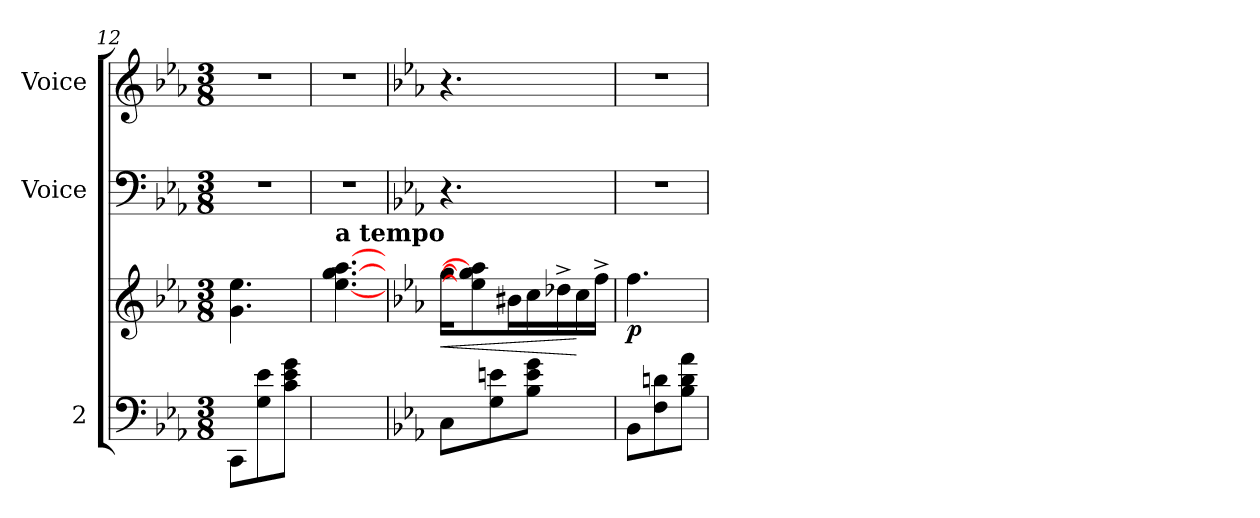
**kern	**kern	**dynam	**kern	**kern
*part3	*part3	*part3	*part2	*part1
*staff4	*staff3	*staff3/4	*staff2	*staff1
*I"2	*	*	*I"Voice	*I"Voice
*I'2	*	*	*I'Voice	*I'Voice
!!LO:LB:g=z
*clefF4	*clefG2	*	*clefF4	*clefG2
*k[b-e-a-]	*k[b-e-a-]	*	*k[b-e-a-]	*k[b-e-a-]
*M3/8	*M3/8	*	*M3/8	*M3/8
=12	=12	=12	=12	=12
8CC\L	4.g\ 4.ee-\	.	4.r	4.r
8G\ 8e-\	.	.	.	.
8c\ 8e-\ 8g\J	.	.	.	.
=13	=13	=13	=13	=13
!	!LO:TX:a:B:t=a tempo	!	!	!
4.ryy	[4.ee-\ [4.gg\ [4.aa-\	.	4.r	4.r
!!LO:PB:g=z
=14	=14	=14	=14	=14
*k[b-e-a-]	*k[b-e-a-]	*	*k[b-e-a-]	*k[b-e-a-]
!	!	!LO:HP:b	!	!
8C\L	16gg\LL	<	4.r	4.r
.	8ee-\] 8gg\] 8aa-\]	.	.	.
8G\ 8en\	.	.	.	.
.	16b#X\	.	.	.
8B-\ 8e\ 8g\J	16cc\	.	.	.
.	16dd-X^>\	.	.	.
8ryy	16cc\	[	8ryy	8ryy
.	16ff^>\JJ	.	.	.
=15	=15	=15	=15	=15
!	!	!LO:DY:b	!	!
8BB-\L	4.ff\	p	4.r	4.r
8F\ 8dn\	.	.	.	.
8B-\ 8d\ 8a-\J	.	.	.	.
=	=	=	=	=
*-	*-	*-	*-	*-
